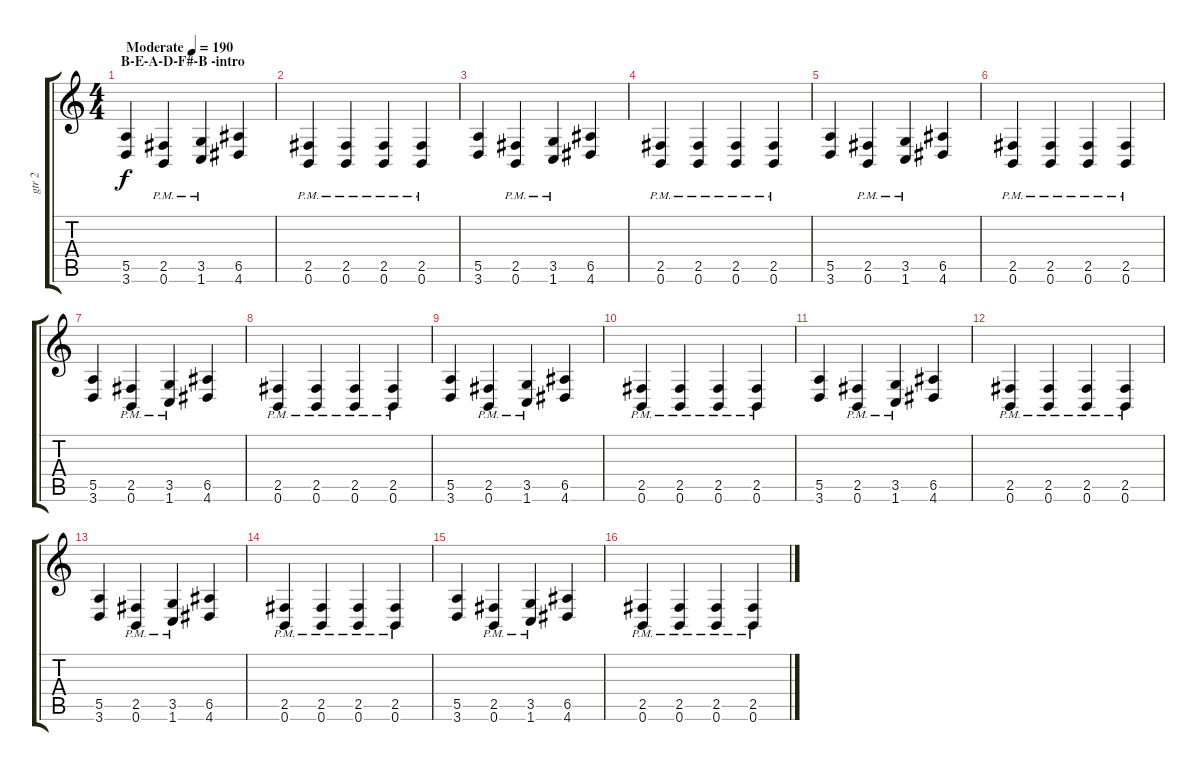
\track ("gtr 2" "gtr 2") {instrument overdrivenguitar}
\staff {score tabs}
\tuning (B3 Gb3 D3 A2 E2 B1) {hide}
\ts (4 4)
\section ("" "B-E-A-D-F#-B -intro")
\tempo (190 "Moderate")
\clef g2
\ks c
(5.5 3.6).4{dy f instrument overdrivenguitar} (2.5{pm} 0.6{pm}).4 (3.5{pm} 1.6{pm}).4 (6.5 4.6).4 |
(2.5{pm} 0.6{pm}).4 (2.5{pm} 0.6{pm}).4 (2.5{pm} 0.6{pm}).4 (2.5{pm} 0.6{pm}).4 |
(5.5 3.6).4 (2.5{pm} 0.6{pm}).4 (3.5{pm} 1.6{pm}).4 (6.5 4.6).4 |
(2.5{pm} 0.6{pm}).4 (2.5{pm} 0.6{pm}).4 (2.5{pm} 0.6{pm}).4 (2.5{pm} 0.6{pm}).4 |
(5.5 3.6).4 (2.5{pm} 0.6{pm}).4 (3.5{pm} 1.6{pm}).4 (6.5 4.6).4 |
(2.5{pm} 0.6{pm}).4 (2.5{pm} 0.6{pm}).4 (2.5{pm} 0.6{pm}).4 (2.5{pm} 0.6{pm}).4 |
(5.5 3.6).4 (2.5{pm} 0.6{pm}).4 (3.5{pm} 1.6{pm}).4 (6.5 4.6).4 |
(2.5{pm} 0.6{pm}).4 (2.5{pm} 0.6{pm}).4 (2.5{pm} 0.6{pm}).4 (2.5{pm} 0.6{pm}).4 |
(5.5 3.6).4 (2.5{pm} 0.6{pm}).4 (3.5{pm} 1.6{pm}).4 (6.5 4.6).4 |
(2.5{pm} 0.6{pm}).4 (2.5{pm} 0.6{pm}).4 (2.5{pm} 0.6{pm}).4 (2.5{pm} 0.6{pm}).4 |
(5.5 3.6).4 (2.5{pm} 0.6{pm}).4 (3.5{pm} 1.6{pm}).4 (6.5 4.6).4 |
(2.5{pm} 0.6{pm}).4 (2.5{pm} 0.6{pm}).4 (2.5{pm} 0.6{pm}).4 (2.5{pm} 0.6{pm}).4 |
(5.5 3.6).4 (2.5{pm} 0.6{pm}).4 (3.5{pm} 1.6{pm}).4 (6.5 4.6).4 |
(2.5{pm} 0.6{pm}).4 (2.5{pm} 0.6{pm}).4 (2.5{pm} 0.6{pm}).4 (2.5{pm} 0.6{pm}).4 |
(5.5 3.6).4 (2.5{pm} 0.6{pm}).4 (3.5{pm} 1.6{pm}).4 (6.5 4.6).4 |
(2.5{pm} 0.6{pm}).4 (2.5{pm} 0.6{pm}).4 (2.5{pm} 0.6{pm}).4 (2.5{pm} 0.6{pm}).4
